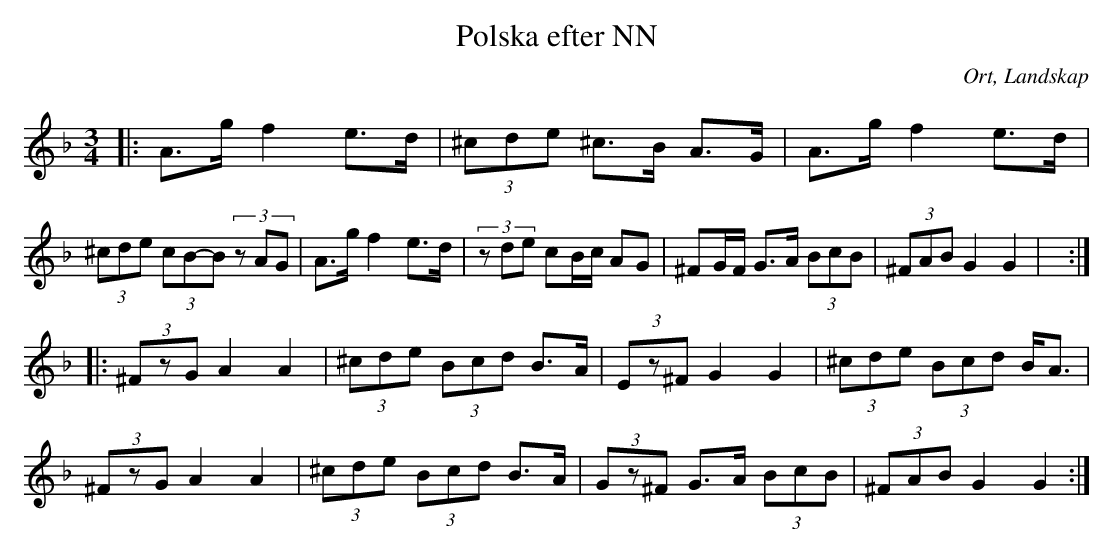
X:1
T:Polska efter NN
O:Ort, Landskap
M:3/4
L:1/8
K:Dm
|: A>g f2 e>d|(3^cde ^c>B A>G|A>g f2 e>d|(3^cde (3cB-B (3zAG|A>g f2 e>d|(3zde cB/c/ AG|^FG/F/ G>A (3BcB|(3^FAB G2 G2|  :|
|:(3^FzG A2 A2|(3^cde (3Bcd B>A|(3Ez^F G2 G2|(3^cde (3Bcd B<A|
(3^FzG A2 A2|(3^cde (3Bcd B>A| (3Gz^F G>A (3BcB|(3^FAB G2 G2:|
